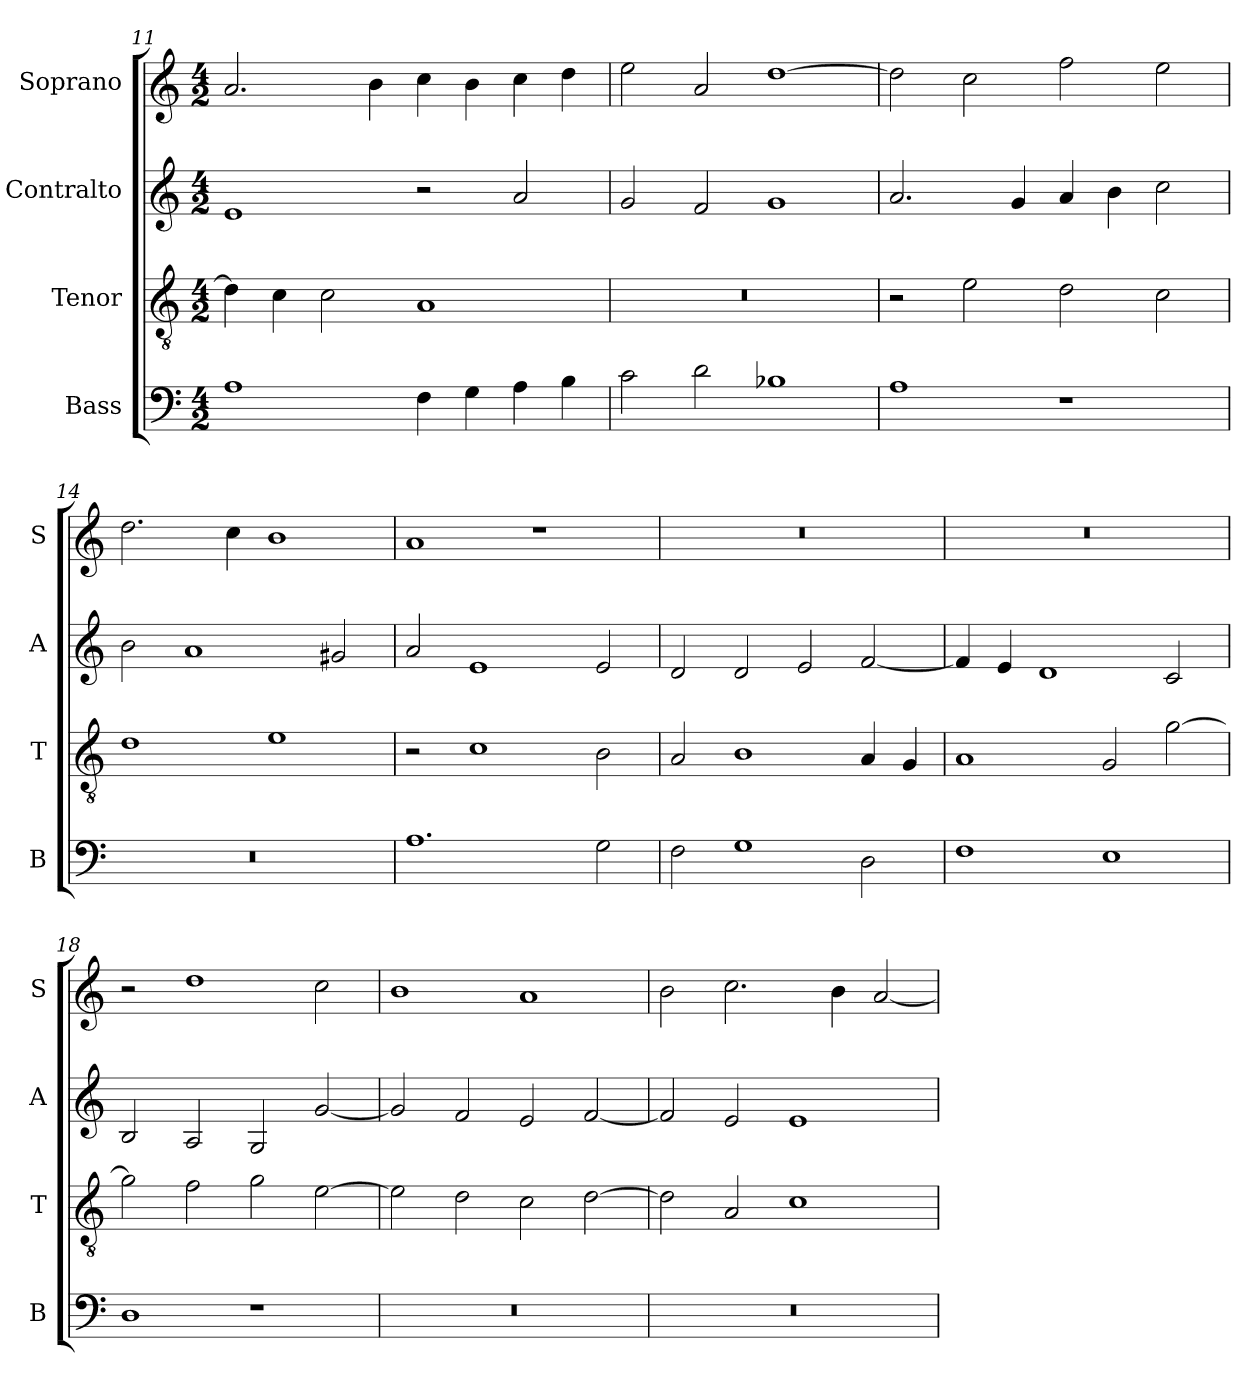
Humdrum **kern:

**kern	**kern	**kern	**kern
*part4	*part3	*part2	*part1
*staff4	*staff3	*staff2	*staff1
*I"Bass	*I"Tenor	*I"Contralto	*I"Soprano
*I'B	*I'T	*I'A	*I'S
*clefF4	*clefGv2	*clefG2	*clefG2
*k[]	*k[]	*k[]	*k[]
*A:aeo	*A:aeo	*A:aeo	*A:aeo
*M4/2	*M4/2	*M4/2	*M4/2
=11	=11	=11	=11
1A	4d]	1e	2.a
.	4c	.	.
.	2c	.	.
.	.	.	4b
4F	1A	2r	4cc
4G	.	.	4b
4A	.	2a	4cc
4B	.	.	4dd
=12	=12	=12	=12
2c	0r	2g	2ee
2d	.	2f	2a
1B-X	.	1g	[1dd
=13	=13	=13	=13
1A	2r	2.a	2dd]
.	2e	.	2cc
.	.	4g	.
1r	2d	4a	2ff
.	.	4b	.
.	2c	2cc	2ee
=14	=14	=14	=14
0r	1d	2b	2.dd
.	.	1a	.
.	.	.	4cc
.	1e	.	1b
.	.	2g#X	.
=15	=15	=15	=15
1.A	2r	2a	1a
.	1c	1e	.
.	.	.	1r
2G	2B	2e	.
=16	=16	=16	=16
2F	2A	2d	0r
1G	1B	2d	.
.	.	2e	.
2D	4A	[2f	.
.	4G	.	.
=17	=17	=17	=17
1F	1A	4f]	0r
.	.	4e	.
.	.	1d	.
1E	2G	.	.
.	[2g	2c	.
=18	=18	=18	=18
1D	2g]	2B	2r
.	2f	2A	1dd
1r	2g	2G	.
.	[2e	[2g	2cc
=19	=19	=19	=19
0r	2e]	2g]	1b
.	2d	2f	.
.	2c	2e	1a
.	[2d	[2f	.
=20	=20	=20	=20
0r	2d]	2f]	2b
.	2A	2e	2.cc
.	1c	1e	.
.	.	.	4b
.	.	.	[2a
=	=	=	=
*-	*-	*-	*-
